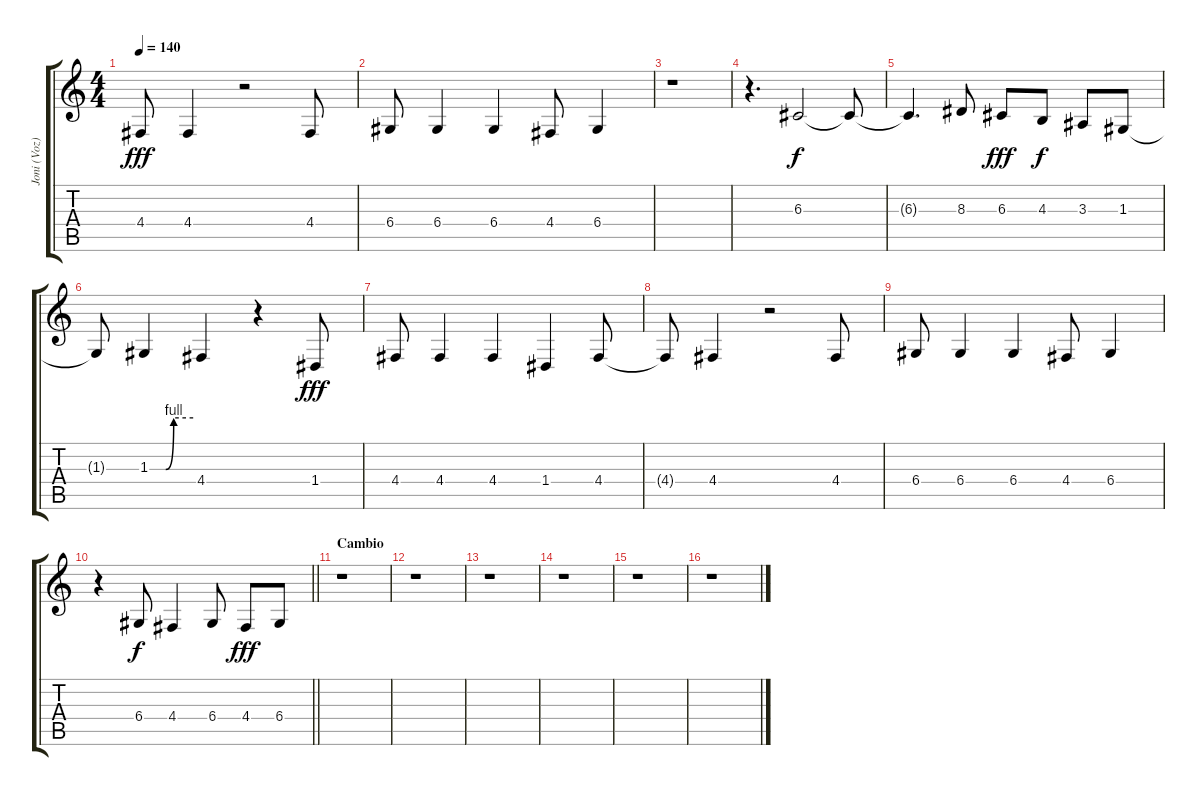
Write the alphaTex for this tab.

\track ("Joni (Voz)" "Joni (Voz)") {instrument clarinet}
\staff {score tabs}
\tuning (E4 B3 G3 D3 A2 E2) {hide}
\ts (4 4)
\tempo 140
\clef g2
\ks aminor
4.4{t}.8{dy fff} 4.4.4 r.2 4.4.8 |
6.4.8 6.4.4 6.4.4 4.4.8 6.4.4 |
r.1 |
r.4{d} 6.3.2{dy f} 6.3{t}.8 |
6.3{t}.4{d} 8.3.8 6.3.8{dy fff} 4.3.8{dy f} 3.3.8 1.3.8 |
1.3{t}.8 1.3{be (custom 0 0 22 0 33 4 60 4)}.4 4.4.4 r.4 1.4.8{dy fff} |
4.4.8 4.4.4 4.4.4 1.4.4 4.4.8 |
4.4{t}.8 4.4.4 r.2 4.4.8 |
6.4.8 6.4.4 6.4.4 4.4.8 6.4.4 |
\barLineRight lightlight
r.4 6.4.8{dy f} 4.4.4 6.4.8 4.4.8{dy fff} 6.4.8 |
\section ("" "Cambio")
r.1 |
r.1 |
r.1 |
r.1 |
r.1 |
r.1
